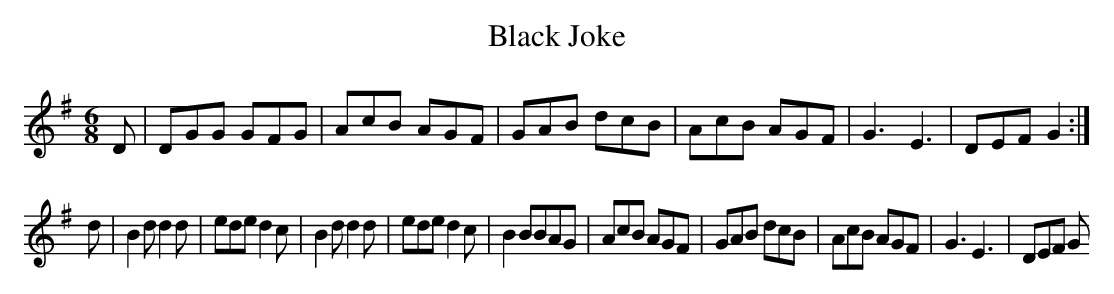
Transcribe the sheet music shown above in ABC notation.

X:1
T:Black Joke
M:6/8
L:1/8
K:G
D|DGG GFG|AcB AGF|GAB dcB|AcB AGF|G3 E3|DEF G2:|
d|B2dd2d|eded2c|B2dd2 d|eded2c|B2BBAG|AcB AGF|GAB dcB|AcB AGF|G3E3|DEF G
2:|
